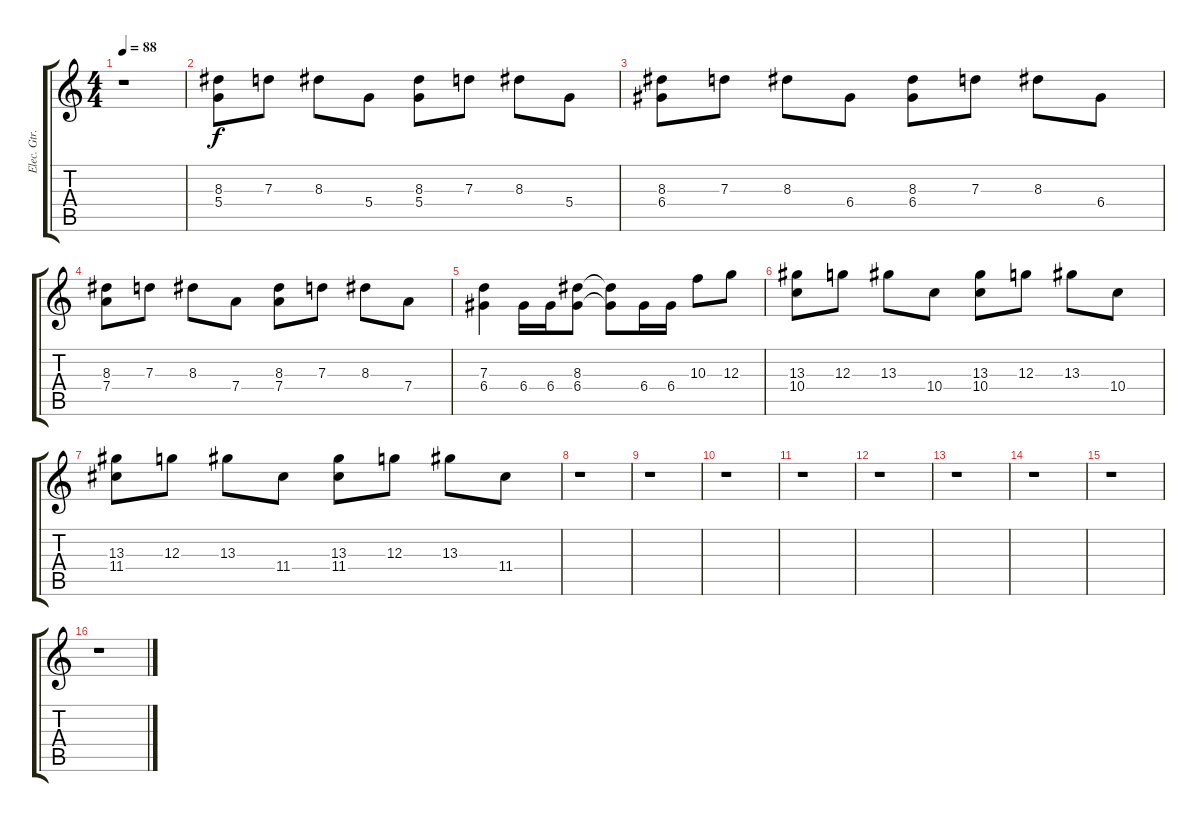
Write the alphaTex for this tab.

\track ("Elec. Gtr. 5" "Elec. Gtr.") {instrument distortionguitar}
\staff {score tabs}
\tuning (E4 B3 G3 D3 A2 D2) {hide}
\ts (4 4)
\tempo 88
\clef g2
\ks c
r.1{dy f} |
(8.3 5.4).8 7.3.8 8.3.8 5.4.8 (8.3 5.4).8 7.3.8 8.3.8 5.4.8 |
(8.3 6.4).8 7.3.8 8.3.8 6.4.8 (8.3 6.4).8 7.3.8 8.3.8 6.4.8 |
(8.3 7.4).8 7.3.8 8.3.8 7.4.8 (8.3 7.4).8 7.3.8 8.3.8 7.4.8 |
(7.3 6.4).4 6.4.16 6.4.16 (8.3 6.4).8 (8.3{t} 6.4{t}).8 6.4.16 6.4.16 10.3.8 12.3.8 |
(13.3 10.4).8 12.3.8 13.3.8 10.4.8 (13.3 10.4).8 12.3.8 13.3.8 10.4.8 |
(13.3 11.4).8 12.3.8 13.3.8 11.4.8 (13.3 11.4).8 12.3.8 13.3.8 11.4.8 |
r.1 |
r.1 |
r.1 |
r.1 |
r.1 |
r.1 |
r.1 |
r.1 |
r.1
